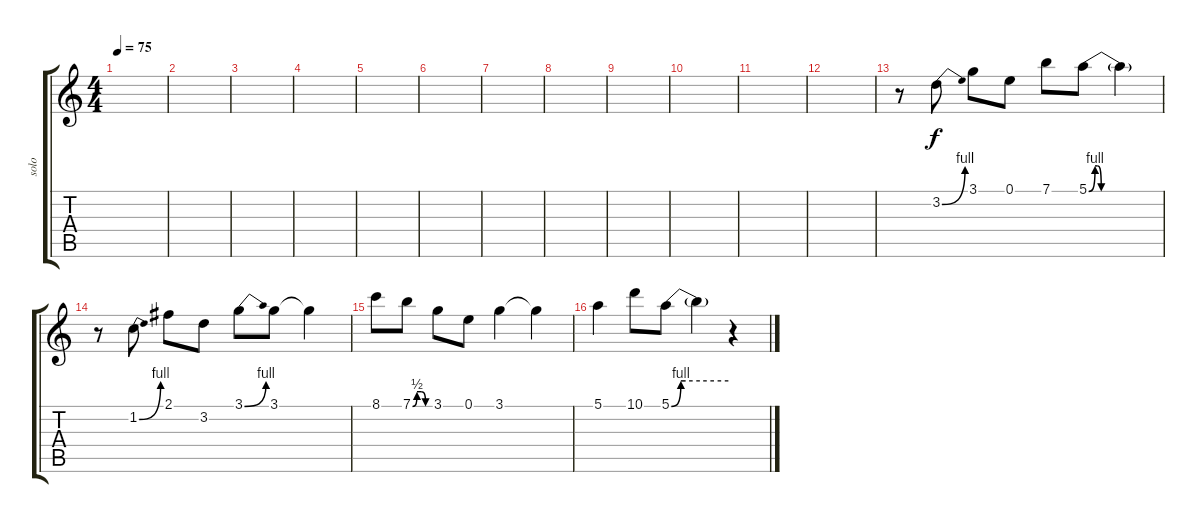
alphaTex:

\track ("solo" "solo") {instrument acousticguitarsteel}
\staff {score tabs}
\tuning (E4 B3 G3 D3 A2 E2) {hide}
\ts (4 4)
\tempo 75
\clef g2
\ks c
|
|
|
|
|
|
|
|
|
|
|
|
r.8 3.2{be (bend 0 0 60 4)}.8 3.1.8 0.1.8 7.1.8 5.1{be (custom 0 0 5 4 7 4 10 0 15 0 25 0 30 0 45 0 60 0)}.8 5.1{t}.4 |
r.8 1.2{be (bend 0 0 60 4)}.8 2.1.8 3.2.8 3.1{be (bend 0 0 60 4)}.8 3.1.8 3.1{t}.4 |
8.1.8 7.1{be (custom 0 0 15 2 30 2 45 0 60 0)}.8 3.1.8 0.1.8 3.1.4 3.1{t}.4 |
5.1.4 10.1.8 5.1{be (custom 0 0 10 4 15 4 30 4 60 4)}.8 5.1{t}.4 r.4
